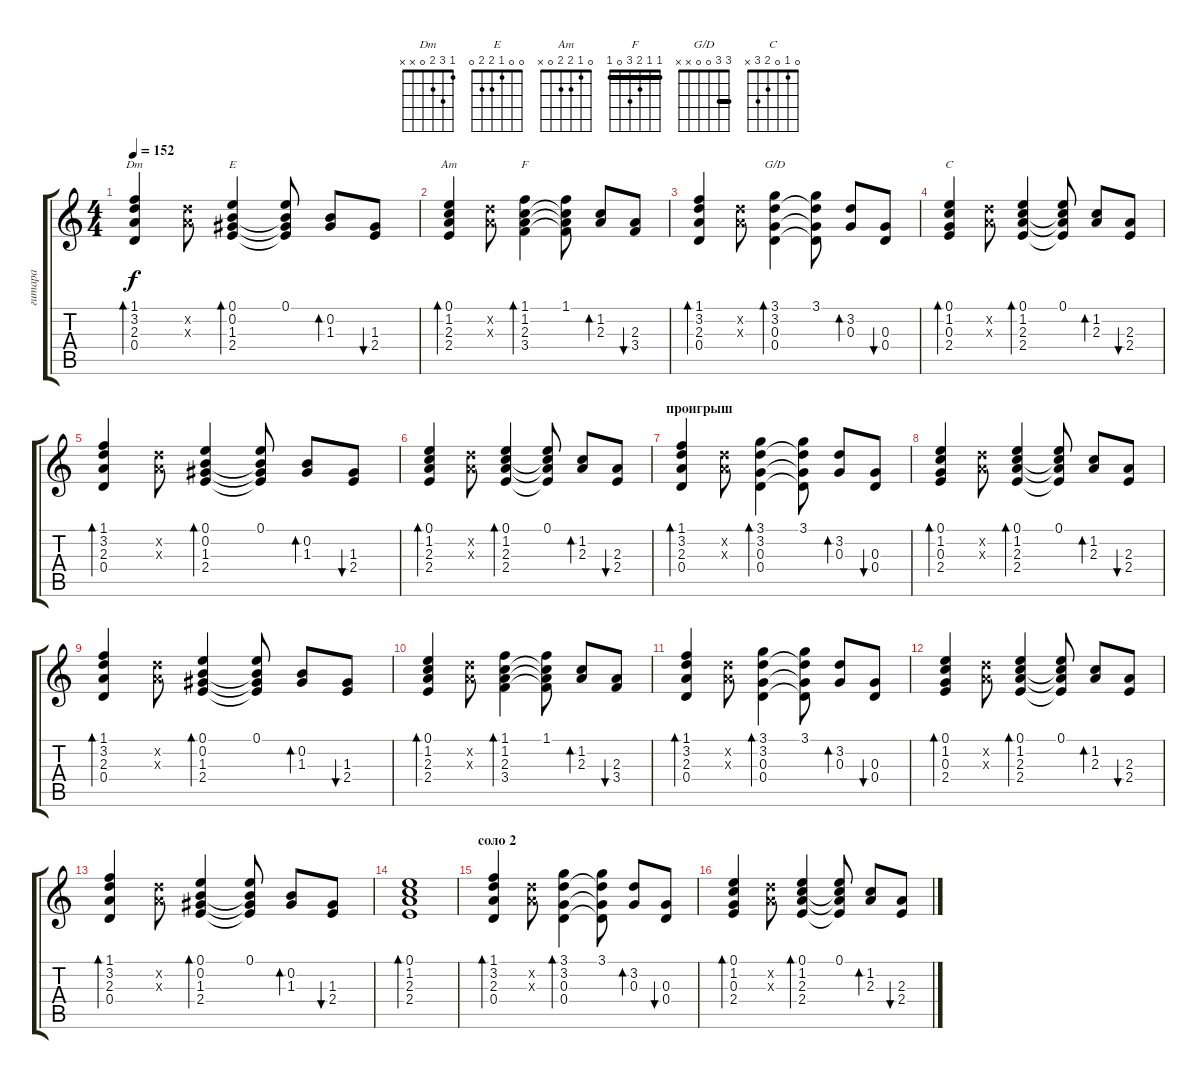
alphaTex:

\track ("гитара" "гитара") {instrument electricguitarclean}
\staff {score tabs}
\tuning (E4 B3 G3 D3 A2 E2) {hide}
\chord ("Dm" 1 3 2 0 x x)
\chord ("E" 0 0 1 2 2 0)
\chord ("Am" 0 1 2 2 0 x)
\chord ("F" 1 1 2 3 0 1) {barre 1}
\chord ("G/D" 3 3 0 0 x x) {barre 3}
\chord ("C" 0 1 0 2 3 x)
\ts (4 4)
\tempo 152
\clef g2
\ks c
(1.1 3.2 2.3 0.4).4{bd 30 ch "Dm" dy f} (3.2{x} 2.3{x}).8 (0.1 0.2 1.3 2.4).4{bd 30 ch "E"} (0.1 0.2{t} 1.3{t} 2.4{t}).8 (0.2 1.3).8{bd 30} (1.3 2.4).8{bu 30} |
(0.1 1.2 2.3 2.4).4{bd 30 ch "Am"} (3.2{x} 2.3{x}).8 (1.1 1.2 2.3 3.4).4{bd 30 ch "F"} (1.1 1.2{t} 2.3{t} 3.4{t}).8 (1.2 2.3).8{bd 30} (2.3 3.4).8{bu 30} |
(1.1 3.2 2.3 0.4).4{bd 30} (3.2{x} 2.3{x}).8 (3.1 3.2 0.3 0.4).4{bd 30 ch "G/D"} (3.1 3.2{t} 0.3{t} 0.4{t}).8 (3.2 0.3).8{bd 30} (0.3 0.4).8{bu 30} |
(0.1 1.2 0.3 2.4).4{bd 30 ch "C"} (3.2{x} 2.3{x}).8 (0.1 1.2 2.3 2.4).4{bd 30} (0.1 1.2{t} 2.3{t} 2.4{t}).8 (1.2 2.3).8{bd 30} (2.3 2.4).8{bu 30} |
(1.1 3.2 2.3 0.4).4{bd 30} (3.2{x} 2.3{x}).8 (0.1 0.2 1.3 2.4).4{bd 30} (0.1 0.2{t} 1.3{t} 2.4{t}).8 (0.2 1.3).8{bd 30} (1.3 2.4).8{bu 30} |
(0.1 1.2 2.3 2.4).4{bd 30} (3.2{x} 2.3{x}).8 (0.1 1.2 2.3 2.4).4{bd 30} (0.1 1.2{t} 2.3{t} 2.4{t}).8 (1.2 2.3).8{bd 30} (2.3 2.4).8{bu 30} |
\section ("" "проигрыш")
(1.1 3.2 2.3 0.4).4{bd 30} (3.2{x} 2.3{x}).8 (3.1 3.2 0.3 0.4).4{bd 30} (3.1 3.2{t} 0.3{t} 0.4{t}).8 (3.2 0.3).8{bd 30} (0.3 0.4).8{bu 30} |
(0.1 1.2 0.3 2.4).4{bd 30} (3.2{x} 2.3{x}).8 (0.1 1.2 2.3 2.4).4{bd 30} (0.1 1.2{t} 2.3{t} 2.4{t}).8 (1.2 2.3).8{bd 30} (2.3 2.4).8{bu 30} |
(1.1 3.2 2.3 0.4).4{bd 30} (3.2{x} 2.3{x}).8 (0.1 0.2 1.3 2.4).4{bd 30} (0.1 0.2{t} 1.3{t} 2.4{t}).8 (0.2 1.3).8{bd 30} (1.3 2.4).8{bu 30} |
(0.1 1.2 2.3 2.4).4{bd 30} (3.2{x} 2.3{x}).8 (1.1 1.2 2.3 3.4).4{bd 30} (1.1 1.2{t} 2.3{t} 3.4{t}).8 (1.2 2.3).8{bd 30} (2.3 3.4).8{bu 30} |
(1.1 3.2 2.3 0.4).4{bd 30} (3.2{x} 2.3{x}).8 (3.1 3.2 0.3 0.4).4{bd 30} (3.1 3.2{t} 0.3{t} 0.4{t}).8 (3.2 0.3).8{bd 30} (0.3 0.4).8{bu 30} |
(0.1 1.2 0.3 2.4).4{bd 30} (3.2{x} 2.3{x}).8 (0.1 1.2 2.3 2.4).4{bd 30} (0.1 1.2{t} 2.3{t} 2.4{t}).8 (1.2 2.3).8{bd 30} (2.3 2.4).8{bu 30} |
(1.1 3.2 2.3 0.4).4{bd 30} (3.2{x} 2.3{x}).8 (0.1 0.2 1.3 2.4).4{bd 30} (0.1 0.2{t} 1.3{t} 2.4{t}).8 (0.2 1.3).8{bd 30} (1.3 2.4).8{bu 30} |
(0.1 1.2 2.3 2.4).1{bd 30} |
\section ("" "соло 2")
(1.1 3.2 2.3 0.4).4{bd 30} (3.2{x} 2.3{x}).8 (3.1 3.2 0.3 0.4).4{bd 30} (3.1 3.2{t} 0.3{t} 0.4{t}).8 (3.2 0.3).8{bd 30} (0.3 0.4).8{bu 30} |
(0.1 1.2 0.3 2.4).4{bd 30} (3.2{x} 2.3{x}).8 (0.1 1.2 2.3 2.4).4{bd 30} (0.1 1.2{t} 2.3{t} 2.4{t}).8 (1.2 2.3).8{bd 30} (2.3 2.4).8{bu 30}
